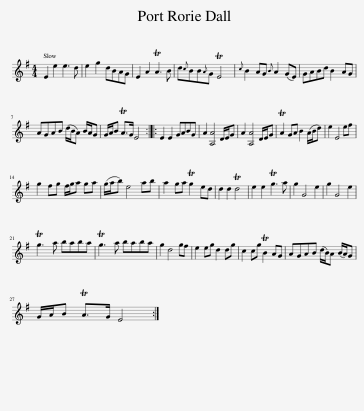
X:1
L:1/8
M:4/4
I:linebreak $
K:Emin
V:1 treble
V:1
 E2 e2 e3 d | e2 g2 dBAG | E2 A2 TA3 B | d{c}BB{A}G TE4 |{c} B2 AG{B} A2 (GE) | %5
 GABd B2 AG |$ AGAB (d/B/A) B/A/G | G/A/B TA>G E4 :: E2 E2 GABG | A2 [A,A]4 D/E/G | %10
 A2 [A,A]4 D/E/G | TA2 GA B2 (A/B/d) | e2 E4 ef |$ g2 fg f/g/a ga | (g/a/b) e4 ab | %15
 a2 ga Tg2 ed | d2 d2 Td4 | e2 e2 Tg3 a | g2 G4 e2 | g2 G4 e2 |$ %20
 Tg3 a baba | Tg3 a baba | g2 d4 gf | e2 eg d2 dg | c2 cg TB2 AG | %25
 AGAB (d/B/)A (B/A/)G |$ G/A/B TA>G E4 :| %27
